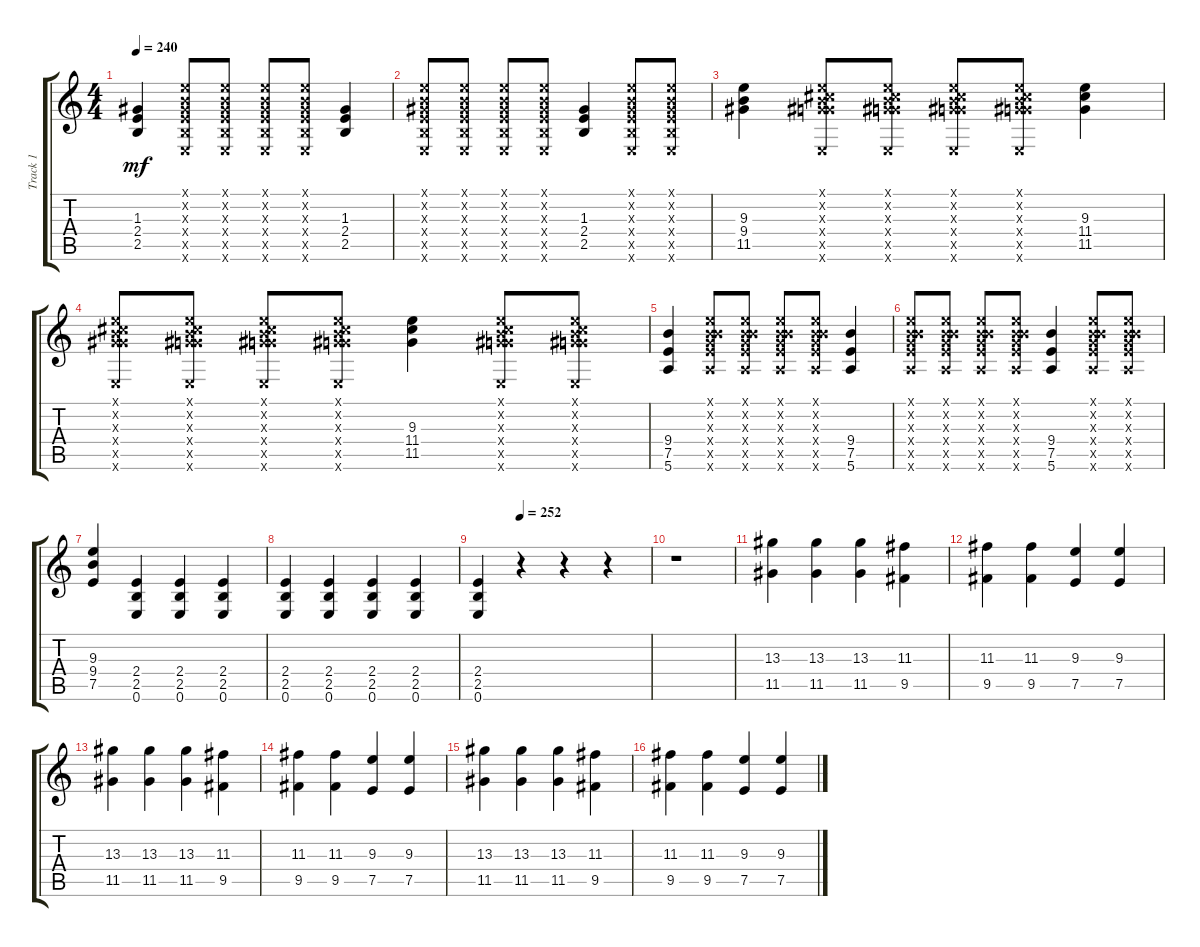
\track ("Track 1" "Track 1") {instrument distortionguitar}
\staff {score tabs}
\tuning (E4 B3 G3 D3 A2 E2) {hide}
\ts (4 4)
\tempo 240
\clef g2
\ks c
(1.3 2.4 2.5).4{dy mf} (0.1{x} 0.2{x} 1.3{x} 2.4{x} 2.5{x} 0.6{x}).8 (0.1{x} 0.2{x} 1.3{x} 2.4{x} 2.5{x} 0.6{x}).8 (0.1{x} 0.2{x} 1.3{x} 2.4{x} 2.5{x} 0.6{x}).8 (0.1{x} 0.2{x} 1.3{x} 2.4{x} 2.5{x} 0.6{x}).8 (1.3 2.4 2.5).4 |
(0.1{x} 0.2{x} 1.3{x} 2.4{x} 2.5{x} 0.6{x}).8 (0.1{x} 0.2{x} 1.3{x} 2.4{x} 2.5{x} 0.6{x}).8 (0.1{x} 0.2{x} 1.3{x} 2.4{x} 2.5{x} 0.6{x}).8 (0.1{x} 0.2{x} 1.3{x} 2.4{x} 2.5{x} 0.6{x}).8 (1.3 2.4 2.5).4 (0.1{x} 0.2{x} 1.3{x} 2.4{x} 2.5{x} 0.6{x}).8 (0.1{x} 0.2{x} 1.3{x} 2.4{x} 2.5{x} 0.6{x}).8 |
(9.3 9.4 11.5).4 (0.1{x} 0.2{x} 0.3{x} 11.4{x} 11.5{x} 0.6{x}).8 (0.1{x} 0.2{x} 0.3{x} 11.4{x} 11.5{x} 0.6{x}).8 (0.1{x} 0.2{x} 0.3{x} 11.4{x} 11.5{x} 0.6{x}).8 (0.1{x} 0.2{x} 0.3{x} 11.4{x} 11.5{x} 0.6{x}).8 (9.3 11.4 11.5).4 |
(0.1{x} 0.2{x} 0.3{x} 11.4{x} 11.5{x} 0.6{x}).8 (0.1{x} 0.2{x} 0.3{x} 11.4{x} 11.5{x} 0.6{x}).8 (0.1{x} 0.2{x} 0.3{x} 11.4{x} 11.5{x} 0.6{x}).8 (0.1{x} 0.2{x} 0.3{x} 11.4{x} 11.5{x} 0.6{x}).8 (9.3 11.4 11.5).4 (0.1{x} 0.2{x} 0.3{x} 11.4{x} 11.5{x} 0.6{x}).8 (0.1{x} 0.2{x} 0.3{x} 11.4{x} 11.5{x} 0.6{x}).8 |
(9.4 7.5 5.6).4 (0.1{x} 0.2{x} 0.3{x} 9.4{x} 7.5{x} 5.6{x}).8 (0.1{x} 0.2{x} 0.3{x} 9.4{x} 7.5{x} 5.6{x}).8 (0.1{x} 0.2{x} 0.3{x} 9.4{x} 7.5{x} 5.6{x}).8 (0.1{x} 0.2{x} 0.3{x} 9.4{x} 7.5{x} 5.6{x}).8 (9.4 7.5 5.6).4 |
(0.1{x} 0.2{x} 0.3{x} 9.4{x} 7.5{x} 5.6{x}).8 (0.1{x} 0.2{x} 0.3{x} 9.4{x} 7.5{x} 5.6{x}).8 (0.1{x} 0.2{x} 0.3{x} 9.4{x} 7.5{x} 5.6{x}).8 (0.1{x} 0.2{x} 0.3{x} 9.4{x} 7.5{x} 5.6{x}).8 (9.4 7.5 5.6).4 (0.1{x} 0.2{x} 0.3{x} 9.4{x} 7.5{x} 5.6{x}).8 (0.1{x} 0.2{x} 0.3{x} 9.4{x} 7.5{x} 5.6{x}).8 |
(9.3 9.4 7.5).4 (2.4 2.5 0.6).4{volume 10} (2.4 2.5 0.6).4{volume 13} (2.4 2.5 0.6).4 |
(2.4 2.5 0.6).4 (2.4 2.5 0.6).4 (2.4 2.5 0.6).4 (2.4 2.5 0.6).4 |
\tempo (252 0.25)
(2.4 2.5 0.6).4 r.4 r.4 r.4 |
r.1 |
(13.3 11.5).4{balance 0} (13.3 11.5).4 (13.3 11.5).4 (11.3 9.5).4 |
(11.3 9.5).4 (11.3 9.5).4 (9.3 7.5).4 (9.3 7.5).4 |
(13.3 11.5).4 (13.3 11.5).4 (13.3 11.5).4 (11.3 9.5).4 |
(11.3 9.5).4 (11.3 9.5).4 (9.3 7.5).4 (9.3 7.5).4 |
(13.3 11.5).4 (13.3 11.5).4 (13.3 11.5).4 (11.3 9.5).4 |
(11.3 9.5).4 (11.3 9.5).4 (9.3 7.5).4 (9.3 7.5).4
